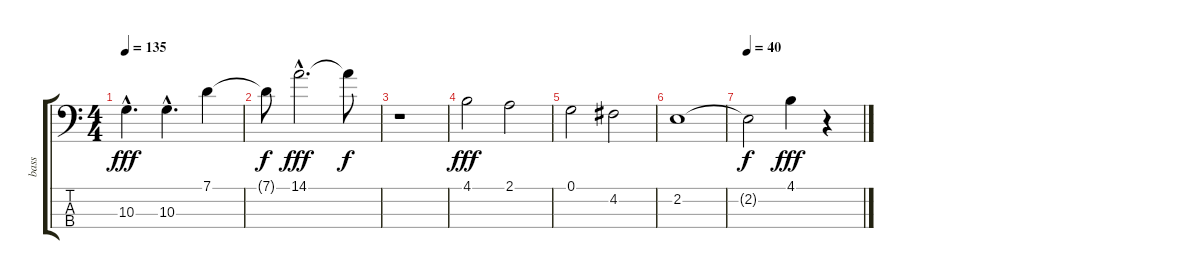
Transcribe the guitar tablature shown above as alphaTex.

\track ("bass" "bass") {instrument electricbasspick}
\staff {score tabs}
\tuning (G2 D2 A1 E1) {hide}
\ts (4 4)
\tempo 135
\clef f4
\ks c
10.3{hac}.4{d dy fff} 10.3{hac}.4{d} 7.1.4 |
7.1{t}.8{dy f} 14.1{hac}.2{d dy fff} 14.1{t}.8{dy f} |
r.1 |
4.1.2{dy fff} 2.1.2 |
0.1.2 4.2.2 |
2.2.1 |
\tempo 40
2.2{t}.2{dy f} 4.1.4{dy fff} r.4
